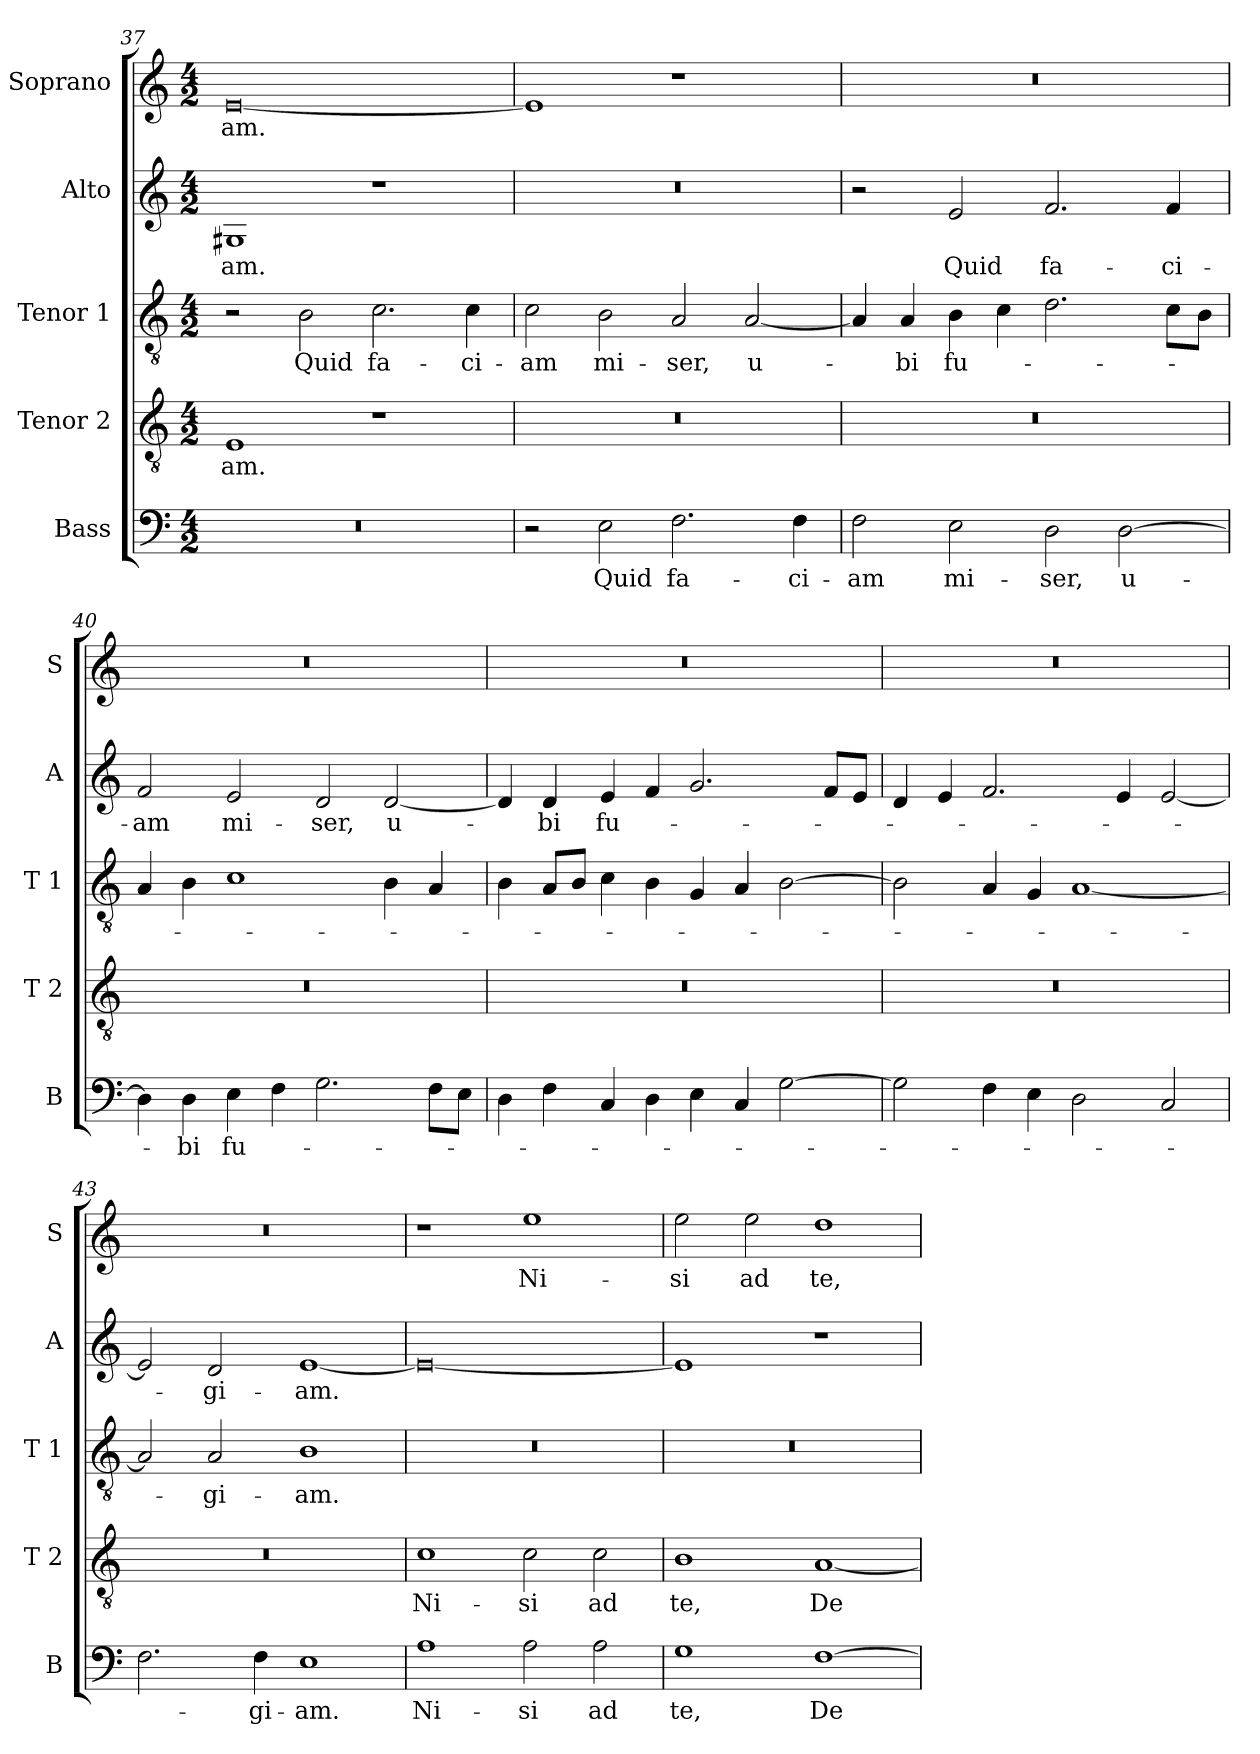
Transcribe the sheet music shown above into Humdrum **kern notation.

**kern	**text	**kern	**text	**kern	**text	**kern	**text	**kern	**text
*part5	*part5	*part4	*part4	*part3	*part3	*part2	*part2	*part1	*part1
*staff5	*staff5	*staff4	*staff4	*staff3	*staff3	*staff2	*staff2	*staff1	*staff1
*I"Bass	*	*I"Tenor 2	*	*I"Tenor 1	*	*I"Alto	*	*I"Soprano	*
*I'B	*	*I'T 2	*	*I'T 1	*	*I'A	*	*I'S	*
*clefF4	*	*clefGv2	*	*clefGv2	*	*clefG2	*	*clefG2	*
*k[]	*	*k[]	*	*k[]	*	*k[]	*	*k[]	*
*C:	*	*C:	*	*C:	*	*C:	*	*C:	*
*M4/2	*	*M4/2	*	*M4/2	*	*M4/2	*	*M4/2	*
=37	=37	=37	=37	=37	=37	=37	=37	=37	=37
!	!	!	!LO:LY:b	!	!	!	!LO:LY:b	!	!LO:LY:b
0r	.	1E	-am.	2r	.	1G#X	-am.	[0e	-am.
!	!	!	!	!	!LO:LY:b	!	!	!	!
.	.	.	.	2B\	Quid	.	.	.	.
!	!	!	!	!	!LO:LY:b	!	!	!	!
.	.	1r	.	2.c\	fa-	1r	.	.	.
!	!	!	!	!	!LO:LY:b	!	!	!	!
.	.	.	.	4c\	-ci-	.	.	.	.
=38	=38	=38	=38	=38	=38	=38	=38	=38	=38
!	!	!	!	!	!LO:LY:b	!	!	!	!
2r	.	0r	.	2c\	-am	0r	.	1e]	.
!	!LO:LY:b	!	!	!	!LO:LY:b	!	!	!	!
2E\	Quid	.	.	2B\	mi-	.	.	.	.
!	!LO:LY:b	!	!	!	!LO:LY:b	!	!	!	!
2.F\	fa-	.	.	2A/	-ser,	.	.	1r	.
!	!	!	!	!	!LO:LY:b	!	!	!	!
.	.	.	.	[2A/	u-	.	.	.	.
!	!LO:LY:b	!	!	!	!	!	!	!	!
4F\	-ci-	.	.	.	.	.	.	.	.
=39	=39	=39	=39	=39	=39	=39	=39	=39	=39
!	!LO:LY:b	!	!	!	!	!	!	!	!
2F\	-am	0r	.	4A/]	.	2r	.	0r	.
!	!	!	!	!	!LO:LY:b	!	!	!	!
.	.	.	.	4A/	-bi	.	.	.	.
!	!LO:LY:b	!	!	!	!LO:LY:b	!	!LO:LY:b	!	!
2E\	mi-	.	.	4B\	fu-	2e/	Quid	.	.
.	.	.	.	4c\	.	.	.	.	.
!	!LO:LY:b	!	!	!	!	!	!LO:LY:b	!	!
2D\	-ser,	.	.	2.d\	.	2.f/	fa-	.	.
!	!LO:LY:b	!	!	!	!	!	!	!	!
[2D\	u-	.	.	.	.	.	.	.	.
!	!	!	!	!	!	!	!LO:LY:b	!	!
.	.	.	.	8c\L	.	4f/	-ci-	.	.
.	.	.	.	8B\J	.	.	.	.	.
!!LO:LB:g=z
=40	=40	=40	=40	=40	=40	=40	=40	=40	=40
!	!	!	!	!	!	!	!LO:LY:b	!	!
4D\]	.	0r	.	4A/	.	2f/	-am	0r	.
!	!LO:LY:b	!	!	!	!	!	!	!	!
4D\	-bi	.	.	4B\	.	.	.	.	.
!	!LO:LY:b	!	!	!	!	!	!LO:LY:b	!	!
4E\	fu-	.	.	1c	.	2e/	mi-	.	.
4F\	.	.	.	.	.	.	.	.	.
!	!	!	!	!	!	!	!LO:LY:b	!	!
2.G\	.	.	.	.	.	2d/	-ser,	.	.
!	!	!	!	!	!	!	!LO:LY:b	!	!
.	.	.	.	4B\	.	[2d/	u-	.	.
8F\L	.	.	.	4A/	.	.	.	.	.
8E\J	.	.	.	.	.	.	.	.	.
=41	=41	=41	=41	=41	=41	=41	=41	=41	=41
4D\	.	0r	.	4B\	.	4d/]	.	0r	.
!	!	!	!	!	!	!	!LO:LY:b	!	!
4F\	.	.	.	8A/L	.	4d/	-bi	.	.
.	.	.	.	8B/J	.	.	.	.	.
!	!	!	!	!	!	!	!LO:LY:b	!	!
4C/	.	.	.	4c\	.	4e/	fu-	.	.
4D\	.	.	.	4B\	.	4f/	.	.	.
4E\	.	.	.	4G/	.	2.g/	.	.	.
4C/	.	.	.	4A/	.	.	.	.	.
[2G\	.	.	.	[2B\	.	.	.	.	.
.	.	.	.	.	.	8f/L	.	.	.
.	.	.	.	.	.	8e/J	.	.	.
=42	=42	=42	=42	=42	=42	=42	=42	=42	=42
2G\]	.	0r	.	2B\]	.	4d/	.	0r	.
.	.	.	.	.	.	4e/	.	.	.
4F\	.	.	.	4A/	.	2.f/	.	.	.
4E\	.	.	.	4G/	.	.	.	.	.
2D\	.	.	.	[1A	.	.	.	.	.
.	.	.	.	.	.	4e/	.	.	.
2C/	.	.	.	.	.	[2e/	.	.	.
=43	=43	=43	=43	=43	=43	=43	=43	=43	=43
2.F\	.	0r	.	2A/]	.	2e/]	.	0r	.
!	!	!	!	!	!LO:LY:b	!	!LO:LY:b	!	!
.	.	.	.	2A/	-gi-	2d/	-gi-	.	.
!	!LO:LY:b	!	!	!	!	!	!	!	!
4F\	-gi-	.	.	.	.	.	.	.	.
!	!LO:LY:b	!	!	!	!LO:LY:b	!	!LO:LY:b	!	!
1E	-am.	.	.	1B	-am.	[1e	-am.	.	.
!!LO:LB:g=z
=44	=44	=44	=44	=44	=44	=44	=44	=44	=44
!	!LO:LY:b	!	!LO:LY:b	!	!	!	!	!	!
1A	Ni-	1c	Ni-	0r	.	0e_	.	1r	.
!	!LO:LY:b	!	!LO:LY:b	!	!	!	!	!	!LO:LY:b
2A\	-si	2c\	-si	.	.	.	.	1ee	Ni-
!	!LO:LY:b	!	!LO:LY:b	!	!	!	!	!	!
2A\	ad	2c\	ad	.	.	.	.	.	.
=45	=45	=45	=45	=45	=45	=45	=45	=45	=45
!	!LO:LY:b	!	!LO:LY:b	!	!	!	!	!	!LO:LY:b
1G	te,	1B	te,	0r	.	1e]	.	2ee\	-si
!	!	!	!	!	!	!	!	!	!LO:LY:b
.	.	.	.	.	.	.	.	2ee\	ad
!	!LO:LY:b	!	!LO:LY:b	!	!	!	!	!	!LO:LY:b
[1F	De-	[1A	De-	.	.	1r	.	1dd	te,
=	=	=	=	=	=	=	=	=	=
*-	*-	*-	*-	*-	*-	*-	*-	*-	*-
